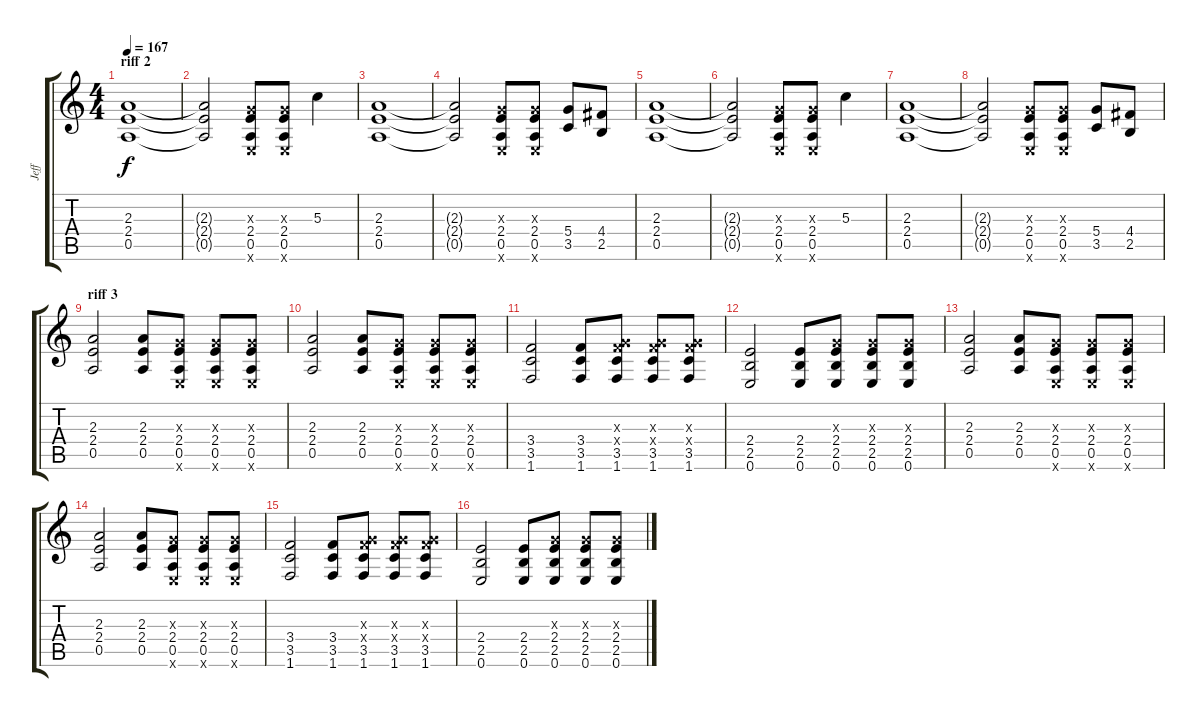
\track ("Jeff" "Jeff") {instrument distortionguitar}
\staff {score tabs}
\tuning (E4 B3 G3 D3 A2 E2) {hide}
\ts (4 4)
\section ("" "riff 2")
\tempo 167
\clef g2
\ks c
(2.3 2.4 0.5).1{dy f} |
(2.3{t} 2.4{t} 0.5{t}).2 (0.3{x} 2.4 0.5 0.6{x}).8 (0.3{x} 2.4 0.5 0.6{x}).8 5.3.4{volume 16 instrument guitarharmonics} |
(2.3 2.4 0.5).1{volume 14 instrument distortionguitar} |
(2.3{t} 2.4{t} 0.5{t}).2 (0.3{x} 2.4 0.5 0.6{x}).8 (0.3{x} 2.4 0.5 0.6{x}).8 (5.4 3.5).8 (4.4 2.5).8 |
(2.3 2.4 0.5).1 |
(2.3{t} 2.4{t} 0.5{t}).2 (0.3{x} 2.4 0.5 0.6{x}).8 (0.3{x} 2.4 0.5 0.6{x}).8 5.3.4{volume 16 instrument guitarharmonics} |
(2.3 2.4 0.5).1{volume 14 instrument distortionguitar} |
(2.3{t} 2.4{t} 0.5{t}).2 (0.3{x} 2.4 0.5 0.6{x}).8 (0.3{x} 2.4 0.5 0.6{x}).8 (5.4 3.5).8 (4.4 2.5).8 |
\section ("" "riff 3")
(2.3 2.4 0.5).2 (2.3 2.4 0.5).8 (0.3{x} 2.4 0.5 0.6{x}).8 (0.3{x} 2.4 0.5 0.6{x}).8 (0.3{x} 2.4 0.5 0.6{x}).8 |
(2.3 2.4 0.5).2 (2.3 2.4 0.5).8 (0.3{x} 2.4 0.5 0.6{x}).8 (0.3{x} 2.4 0.5 0.6{x}).8 (0.3{x} 2.4 0.5 0.6{x}).8 |
(3.4 3.5 1.6).2 (3.4 3.5 1.6).8 (0.3{x} 3.4{x} 3.5 1.6).8 (0.3{x} 3.4{x} 3.5 1.6).8 (0.3{x} 3.4{x} 3.5 1.6).8 |
(2.4 2.5 0.6).2 (2.4 2.5 0.6).8 (0.3{x} 2.4 2.5 0.6).8 (0.3{x} 2.4 2.5 0.6).8 (0.3{x} 2.4 2.5 0.6).8 |
(2.3 2.4 0.5).2 (2.3 2.4 0.5).8 (0.3{x} 2.4 0.5 0.6{x}).8 (0.3{x} 2.4 0.5 0.6{x}).8 (0.3{x} 2.4 0.5 0.6{x}).8 |
(2.3 2.4 0.5).2 (2.3 2.4 0.5).8 (0.3{x} 2.4 0.5 0.6{x}).8 (0.3{x} 2.4 0.5 0.6{x}).8 (0.3{x} 2.4 0.5 0.6{x}).8 |
(3.4 3.5 1.6).2 (3.4 3.5 1.6).8 (0.3{x} 3.4{x} 3.5 1.6).8 (0.3{x} 3.4{x} 3.5 1.6).8 (0.3{x} 3.4{x} 3.5 1.6).8 |
(2.4 2.5 0.6).2 (2.4 2.5 0.6).8 (0.3{x} 2.4 2.5 0.6).8 (0.3{x} 2.4 2.5 0.6).8 (0.3{x} 2.4 2.5 0.6).8
